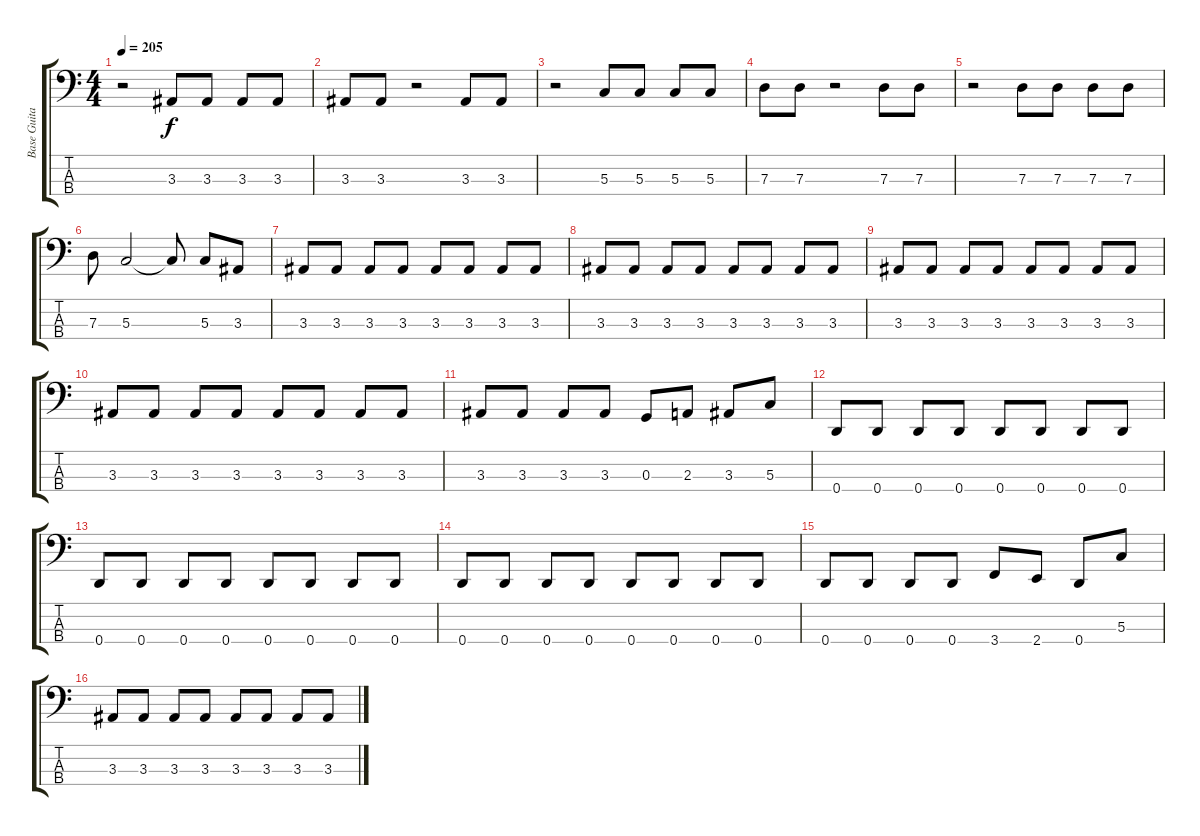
\track ("Base Guitar" "Base Guita") {instrument electricbassfinger}
\staff {score tabs}
\tuning (F2 C2 G1 D1) {hide}
\ts (4 4)
\tempo 205
\clef f4
\ks c
r.2{dy f} 3.3.8 3.3.8 3.3.8 3.3.8 |
3.3.8 3.3.8 r.2 3.3.8 3.3.8 |
r.2 5.3.8 5.3.8 5.3.8 5.3.8 |
7.3.8 7.3.8 r.2 7.3.8 7.3.8 |
r.2 7.3.8 7.3.8 7.3.8 7.3.8 |
7.3.8 5.3.2 5.3{t}.8 5.3.8 3.3.8 |
3.3.8 3.3.8 3.3.8 3.3.8 3.3.8 3.3.8 3.3.8 3.3.8 |
3.3.8 3.3.8 3.3.8 3.3.8 3.3.8 3.3.8 3.3.8 3.3.8 |
3.3.8 3.3.8 3.3.8 3.3.8 3.3.8 3.3.8 3.3.8 3.3.8 |
3.3.8 3.3.8 3.3.8 3.3.8 3.3.8 3.3.8 3.3.8 3.3.8 |
3.3.8 3.3.8 3.3.8 3.3.8 0.3.8 2.3.8 3.3.8 5.3.8 |
0.4.8 0.4.8 0.4.8 0.4.8 0.4.8 0.4.8 0.4.8 0.4.8 |
0.4.8 0.4.8 0.4.8 0.4.8 0.4.8 0.4.8 0.4.8 0.4.8 |
0.4.8 0.4.8 0.4.8 0.4.8 0.4.8 0.4.8 0.4.8 0.4.8 |
0.4.8 0.4.8 0.4.8 0.4.8 3.4.8 2.4.8 0.4.8 5.3.8 |
3.3.8 3.3.8 3.3.8 3.3.8 3.3.8 3.3.8 3.3.8 3.3.8
